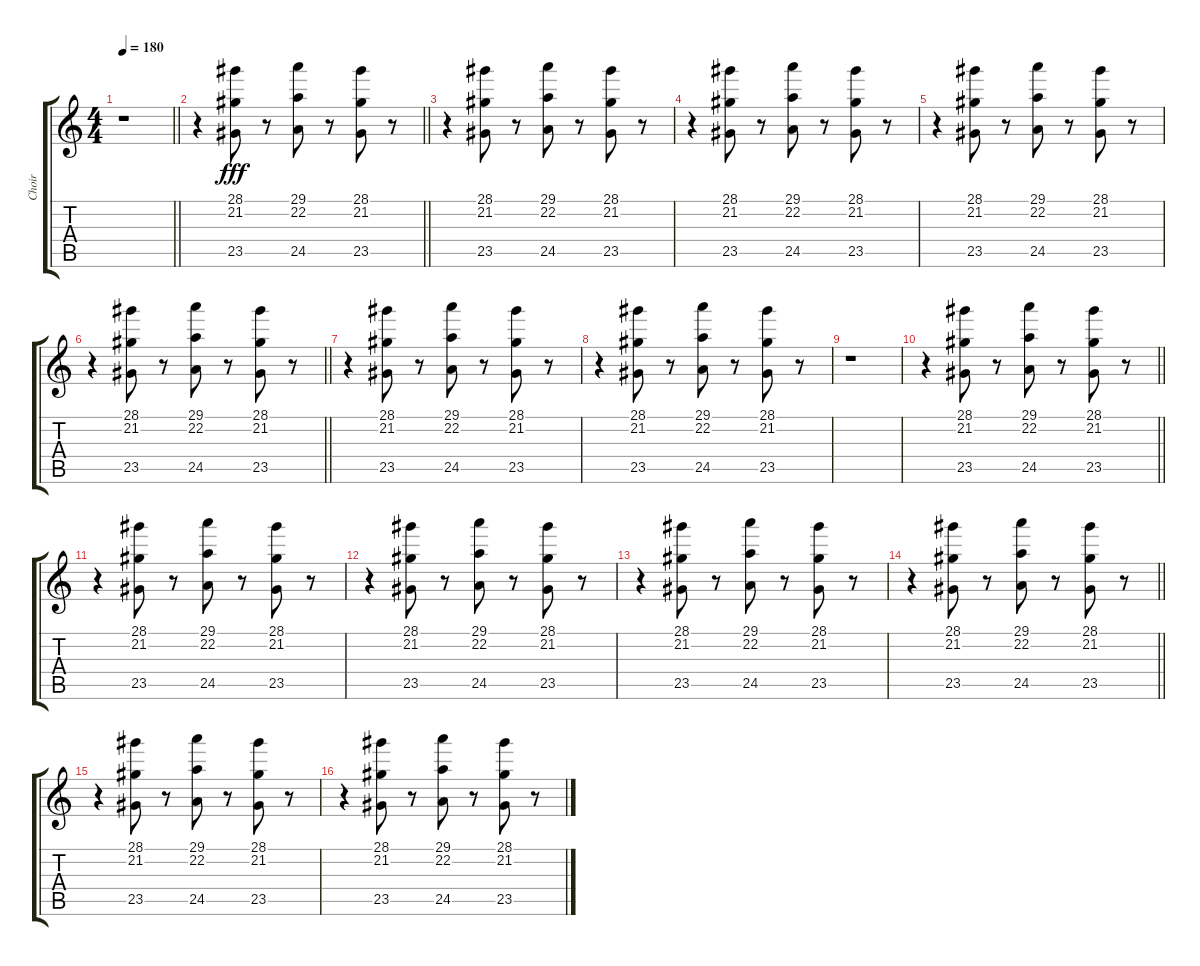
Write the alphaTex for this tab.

\track ("Choir" "Choir") {instrument choiraahs}
\staff {score tabs}
\tuning (E4 B3 G3 D3 A2 E2) {hide}
\ts (4 4)
\tempo 180
\clef g2
\barLineRight lightlight
\ks c
r.1{dy fff} |
\barLineRight lightlight
r.4 (28.1 21.2 23.5).8 r.8 (29.1 22.2 24.5).8 r.8 (28.1 21.2 23.5).8 r.8 |
r.4 (28.1 21.2 23.5).8 r.8 (29.1 22.2 24.5).8 r.8 (28.1 21.2 23.5).8 r.8 |
r.4 (28.1 21.2 23.5).8 r.8 (29.1 22.2 24.5).8 r.8 (28.1 21.2 23.5).8 r.8 |
r.4 (28.1 21.2 23.5).8 r.8 (29.1 22.2 24.5).8 r.8 (28.1 21.2 23.5).8 r.8 |
\barLineRight lightlight
r.4 (28.1 21.2 23.5).8 r.8 (29.1 22.2 24.5).8 r.8 (28.1 21.2 23.5).8 r.8 |
r.4 (28.1 21.2 23.5).8 r.8 (29.1 22.2 24.5).8 r.8 (28.1 21.2 23.5).8 r.8 |
r.4 (28.1 21.2 23.5).8 r.8 (29.1 22.2 24.5).8 r.8 (28.1 21.2 23.5).8 r.8 |
r.1 |
\barLineRight lightlight
r.4 (28.1 21.2 23.5).8 r.8 (29.1 22.2 24.5).8 r.8 (28.1 21.2 23.5).8 r.8 |
r.4 (28.1 21.2 23.5).8 r.8 (29.1 22.2 24.5).8 r.8 (28.1 21.2 23.5).8 r.8 |
r.4 (28.1 21.2 23.5).8 r.8 (29.1 22.2 24.5).8 r.8 (28.1 21.2 23.5).8 r.8 |
r.4 (28.1 21.2 23.5).8 r.8 (29.1 22.2 24.5).8 r.8 (28.1 21.2 23.5).8 r.8 |
\barLineRight lightlight
r.4 (28.1 21.2 23.5).8 r.8 (29.1 22.2 24.5).8 r.8 (28.1 21.2 23.5).8 r.8 |
r.4 (28.1 21.2 23.5).8 r.8 (29.1 22.2 24.5).8 r.8 (28.1 21.2 23.5).8 r.8 |
r.4 (28.1 21.2 23.5).8 r.8 (29.1 22.2 24.5).8 r.8 (28.1 21.2 23.5).8 r.8
